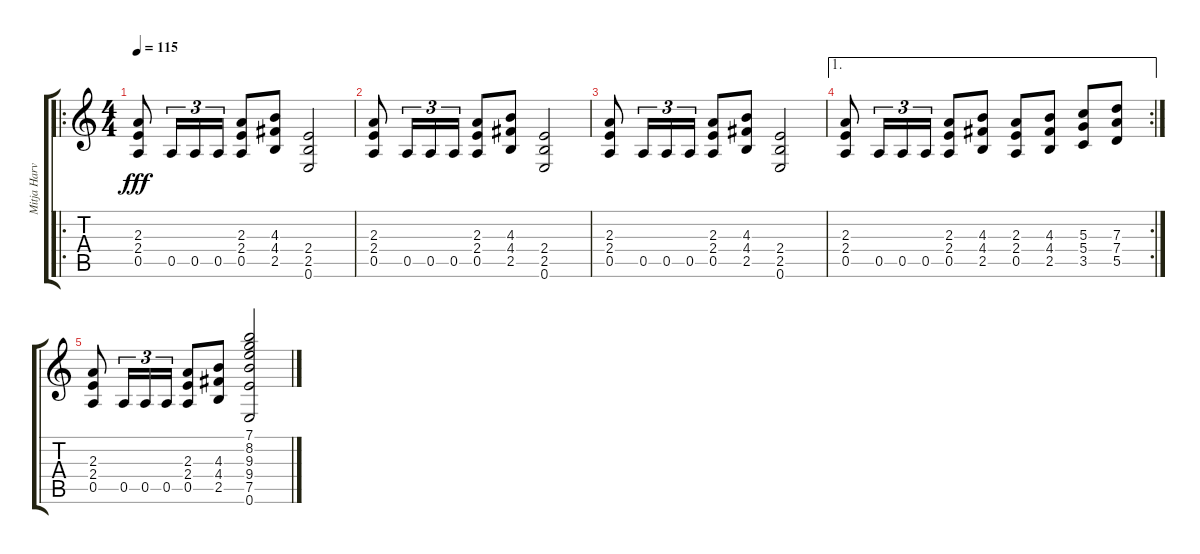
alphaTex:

\track ("Mitja Harvilahti" "Mitja Harv") {instrument distortionguitar}
\staff {score tabs}
\tuning (E4 B3 G3 D3 A2 E2) {hide}
\ro
\ts (4 4)
\tempo 115
\clef g2
\ks c
(2.3 2.4 0.5).8{dy fff} 0.5.16{tu (3 2)} 0.5.16{tu (3 2)} 0.5.16{tu (3 2)} (2.3 2.4 0.5).8 (4.3 4.4 2.5).8 (2.4 2.5 0.6).2 |
(2.3 2.4 0.5).8 0.5.16{tu (3 2)} 0.5.16{tu (3 2)} 0.5.16{tu (3 2)} (2.3 2.4 0.5).8 (4.3 4.4 2.5).8 (2.4 2.5 0.6).2 |
(2.3 2.4 0.5).8 0.5.16{tu (3 2)} 0.5.16{tu (3 2)} 0.5.16{tu (3 2)} (2.3 2.4 0.5).8 (4.3 4.4 2.5).8 (2.4 2.5 0.6).2 |
\ae 1
\rc 2
(2.3 2.4 0.5).8 0.5.16{tu (3 2)} 0.5.16{tu (3 2)} 0.5.16{tu (3 2)} (2.3 2.4 0.5).8 (4.3 4.4 2.5).8 (2.3 2.4 0.5).8 (4.3 4.4 2.5).8 (5.3 5.4 3.5).8 (7.3 7.4 5.5).8 |
(2.3 2.4 0.5).8 0.5.16{tu (3 2)} 0.5.16{tu (3 2)} 0.5.16{tu (3 2)} (2.3 2.4 0.5).8 (4.3 4.4 2.5).8 (7.1 8.2 9.3 9.4 7.5 0.6).2
